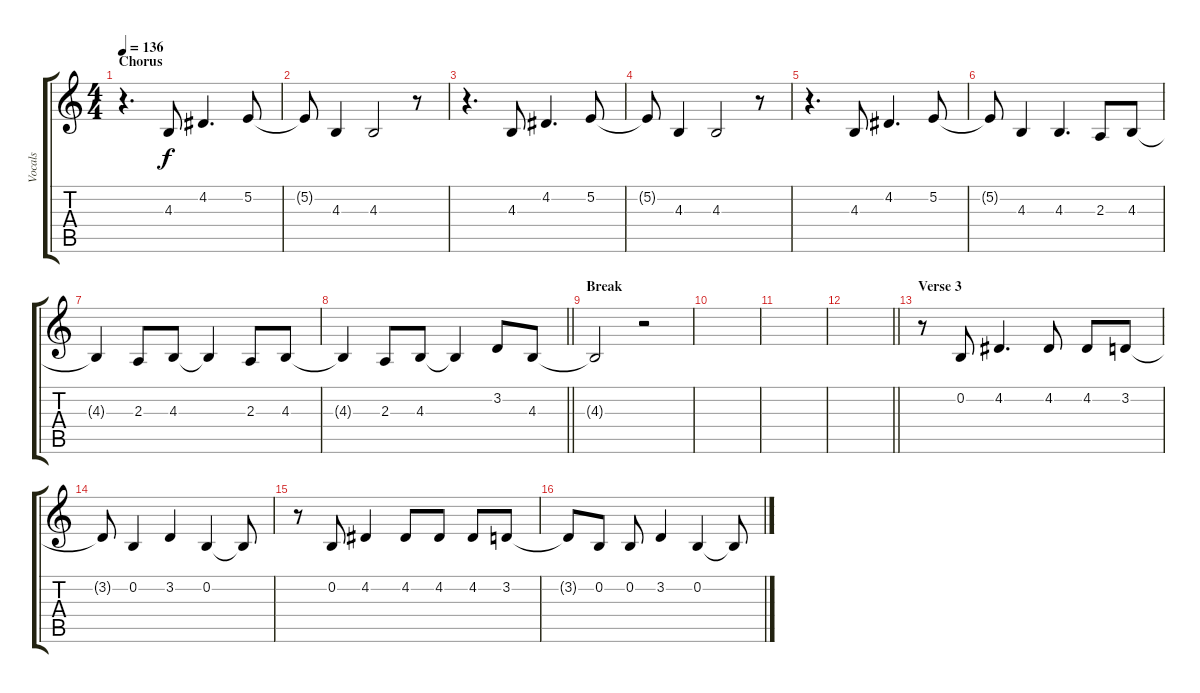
\track ("Vocals" "Vocals") {instrument tenorsax}
\staff {score tabs}
\tuning (E4 B3 G3 D3 A2 E2) {hide}
\ts (4 4)
\section ("" "Chorus")
\tempo 136
\clef g2
\ks c
r.4{d dy f} 4.3.8 4.2.4{d} 5.2.8 |
5.2{t}.8 4.3.4 4.3.2 r.8 |
r.4{d} 4.3.8 4.2.4{d} 5.2.8 |
5.2{t}.8 4.3.4 4.3.2 r.8 |
r.4{d} 4.3.8 4.2.4{d} 5.2.8 |
5.2{t}.8 4.3.4 4.3.4{d} 2.3.8 4.3.8 |
4.3{t}.4 2.3.8 4.3.8 4.3{t}.4 2.3.8 4.3.8 |
\barLineRight lightlight
4.3{t}.4 2.3.8 4.3.8 4.3{t}.4 3.2.8 4.3.8 |
\section ("" "Break")
4.3{t}.2 r.2 |
|
|
\barLineRight lightlight
|
\section ("" "Verse 3")
r.8 0.2.8 4.2.4{d} 4.2.8 4.2.8 3.2.8 |
3.2{t}.8 0.2.4 3.2.4 0.2.4 0.2{t}.8 |
r.8 0.2.8 4.2.4 4.2.8 4.2.8 4.2.8 3.2.8 |
3.2{t}.8 0.2.8 0.2.8 3.2.4 0.2.4 0.2{t}.8
